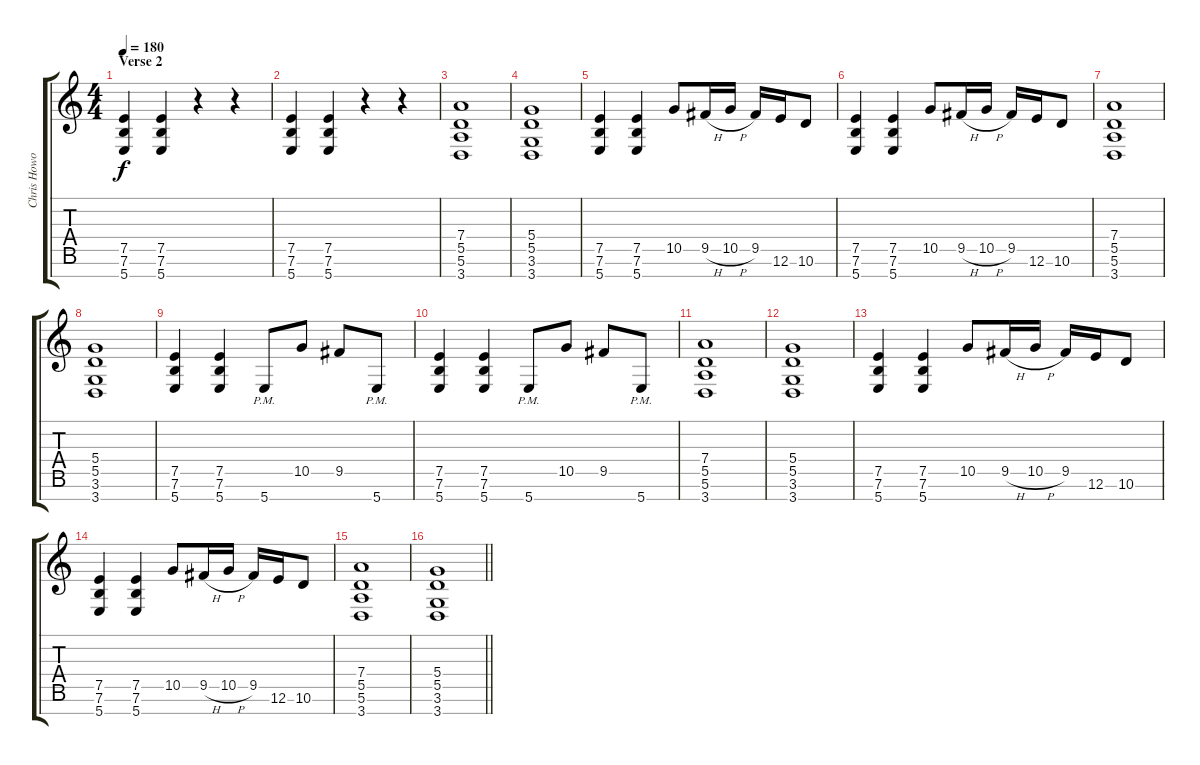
\track ("Chris Howorth (Lead Guitar)" "Chris Howo") {instrument distortionguitar}
\staff {score tabs}
\tuning (E4 B3 G3 D3 A2 E2 B1) {hide}
\ts (4 4)
\section ("" "Verse 2")
\tempo 180
\clef g2
\ks c
(7.5 7.6 5.7).4{dy f} (7.5 7.6 5.7).4 r.4 r.4 |
(7.5 7.6 5.7).4 (7.5 7.6 5.7).4 r.4 r.4 |
(7.4 5.5 5.6 3.7).1 |
(5.4 5.5 3.6 3.7).1 |
(7.5 7.6 5.7).4 (7.5 7.6 5.7).4 10.5.8 9.5{h}.16 10.5{h}.16 9.5.16 12.6.16 10.6.8 |
(7.5 7.6 5.7).4 (7.5 7.6 5.7).4 10.5.8 9.5{h}.16 10.5{h}.16 9.5.16 12.6.16 10.6.8 |
(7.4 5.5 5.6 3.7).1 |
(5.4 5.5 3.6 3.7).1 |
(7.5 7.6 5.7).4 (7.5 7.6 5.7).4 5.7{pm}.8 10.5.8 9.5.8 5.7{pm}.8 |
(7.5 7.6 5.7).4 (7.5 7.6 5.7).4 5.7{pm}.8 10.5.8 9.5.8 5.7{pm}.8 |
(7.4 5.5 5.6 3.7).1 |
(5.4 5.5 3.6 3.7).1 |
(7.5 7.6 5.7).4 (7.5 7.6 5.7).4 10.5.8 9.5{h}.16 10.5{h}.16 9.5.16 12.6.16 10.6.8 |
(7.5 7.6 5.7).4 (7.5 7.6 5.7).4 10.5.8 9.5{h}.16 10.5{h}.16 9.5.16 12.6.16 10.6.8 |
(7.4 5.5 5.6 3.7).1 |
\barLineRight lightlight
(5.4 5.5 3.6 3.7).1
